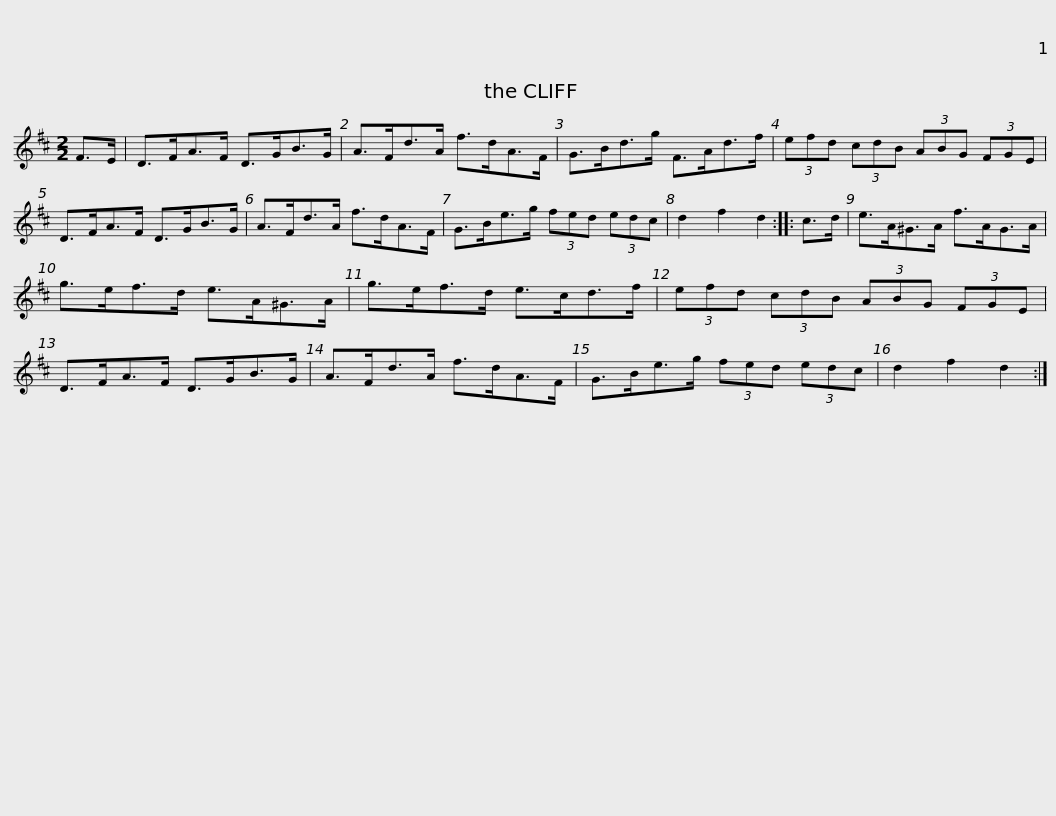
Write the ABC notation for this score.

X:1
L:1/8
M:2/2
I:linebreak $
K:D
V:1 treble
V:1
 F>E | D>FA>F D>GB>G | A>Fd>A f>dA>F | G>Bd>g F>Ad>f | (3efd (3cdB (3ABG (3FGE |$ %5
 D>FA>F D>GB>G | A>Fd>A f>dA>F | G>Be>g (3fed (3edc | d2 f2 d2 :: c>d |$ %10
 e>A^G>A f>AG>A | g>ef>d e>A^G>A | g>ef>d e>cd>f | (3efd (3cdB (3ABG (3FGE |$ D>FA>F D>GB>G | %15
 A>Fd>A f>dA>F | G>Be>g (3fed (3edc | d2 f2 d2 :| %18
